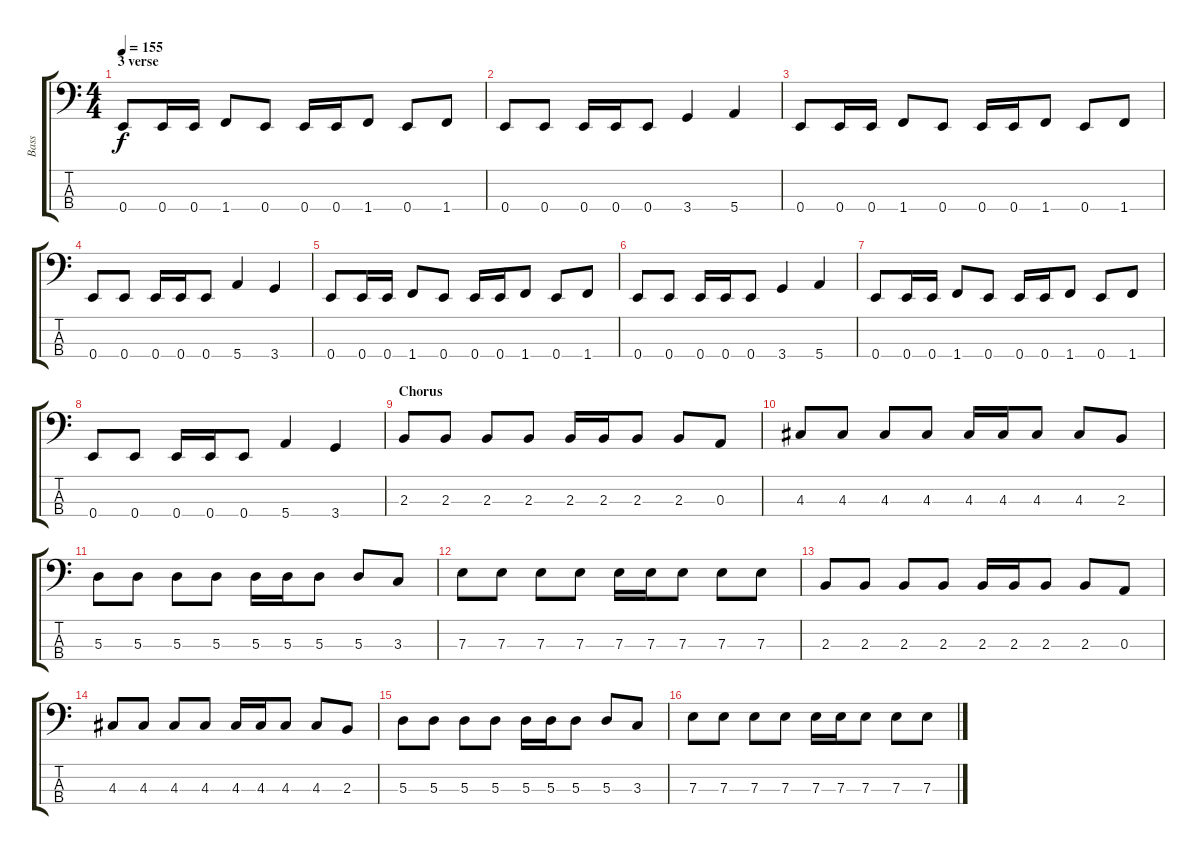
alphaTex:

\track ("Bass" "Bass") {instrument electricbasspick}
\staff {score tabs}
\tuning (G2 D2 A1 E1) {hide}
\ts (4 4)
\section ("" "3 verse")
\tempo 155
\clef f4
\ks c
0.4.8{dy f} 0.4.16 0.4.16 1.4.8 0.4.8 0.4.16 0.4.16 1.4.8 0.4.8 1.4.8 |
0.4.8 0.4.8 0.4.16 0.4.16 0.4.8 3.4.4 5.4.4 |
0.4.8 0.4.16 0.4.16 1.4.8 0.4.8 0.4.16 0.4.16 1.4.8 0.4.8 1.4.8 |
0.4.8 0.4.8 0.4.16 0.4.16 0.4.8 5.4.4 3.4.4 |
0.4.8 0.4.16 0.4.16 1.4.8 0.4.8 0.4.16 0.4.16 1.4.8 0.4.8 1.4.8 |
0.4.8 0.4.8 0.4.16 0.4.16 0.4.8 3.4.4 5.4.4 |
0.4.8 0.4.16 0.4.16 1.4.8 0.4.8 0.4.16 0.4.16 1.4.8 0.4.8 1.4.8 |
0.4.8 0.4.8 0.4.16 0.4.16 0.4.8 5.4.4 3.4.4 |
\section ("" "Chorus")
2.3.8 2.3.8 2.3.8 2.3.8 2.3.16 2.3.16 2.3.8 2.3.8 0.3.8 |
4.3.8 4.3.8 4.3.8 4.3.8 4.3.16 4.3.16 4.3.8 4.3.8 2.3.8 |
5.3.8 5.3.8 5.3.8 5.3.8 5.3.16 5.3.16 5.3.8 5.3.8 3.3.8 |
7.3.8 7.3.8 7.3.8 7.3.8 7.3.16 7.3.16 7.3.8 7.3.8 7.3.8 |
2.3.8 2.3.8 2.3.8 2.3.8 2.3.16 2.3.16 2.3.8 2.3.8 0.3.8 |
4.3.8 4.3.8 4.3.8 4.3.8 4.3.16 4.3.16 4.3.8 4.3.8 2.3.8 |
5.3.8 5.3.8 5.3.8 5.3.8 5.3.16 5.3.16 5.3.8 5.3.8 3.3.8 |
7.3.8 7.3.8 7.3.8 7.3.8 7.3.16 7.3.16 7.3.8 7.3.8 7.3.8
